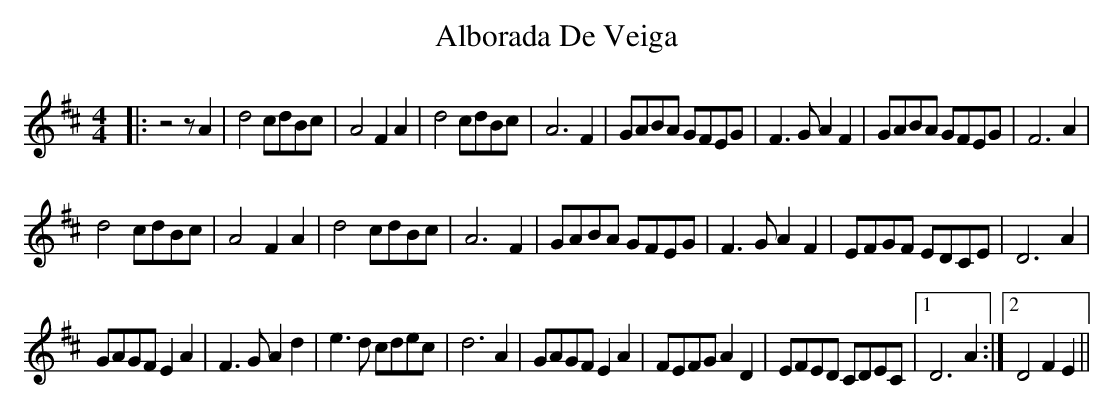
X:1
T: Alborada De Veiga
M: 4/4
L: 1/8
K: Dmaj
|:z4 z A2|d4 cdBc|A4 F2A2|d4 cdBc|A6 F2|GABA GFEG|F3G A2F2|GABA GFEG|F6A2|
d4 cdBc|A4 F2A2|d4 cdBc|A6 F2|GABA GFEG|F3G A2F2|EFGF EDCE|D6A2|
GAGF E2A2|F3G A2d2|e3d cdec|d6A2|GAGF E2A2|FEFG A2D2|EFED CDEC|1 D6A2:|2 D4 F2E2||
